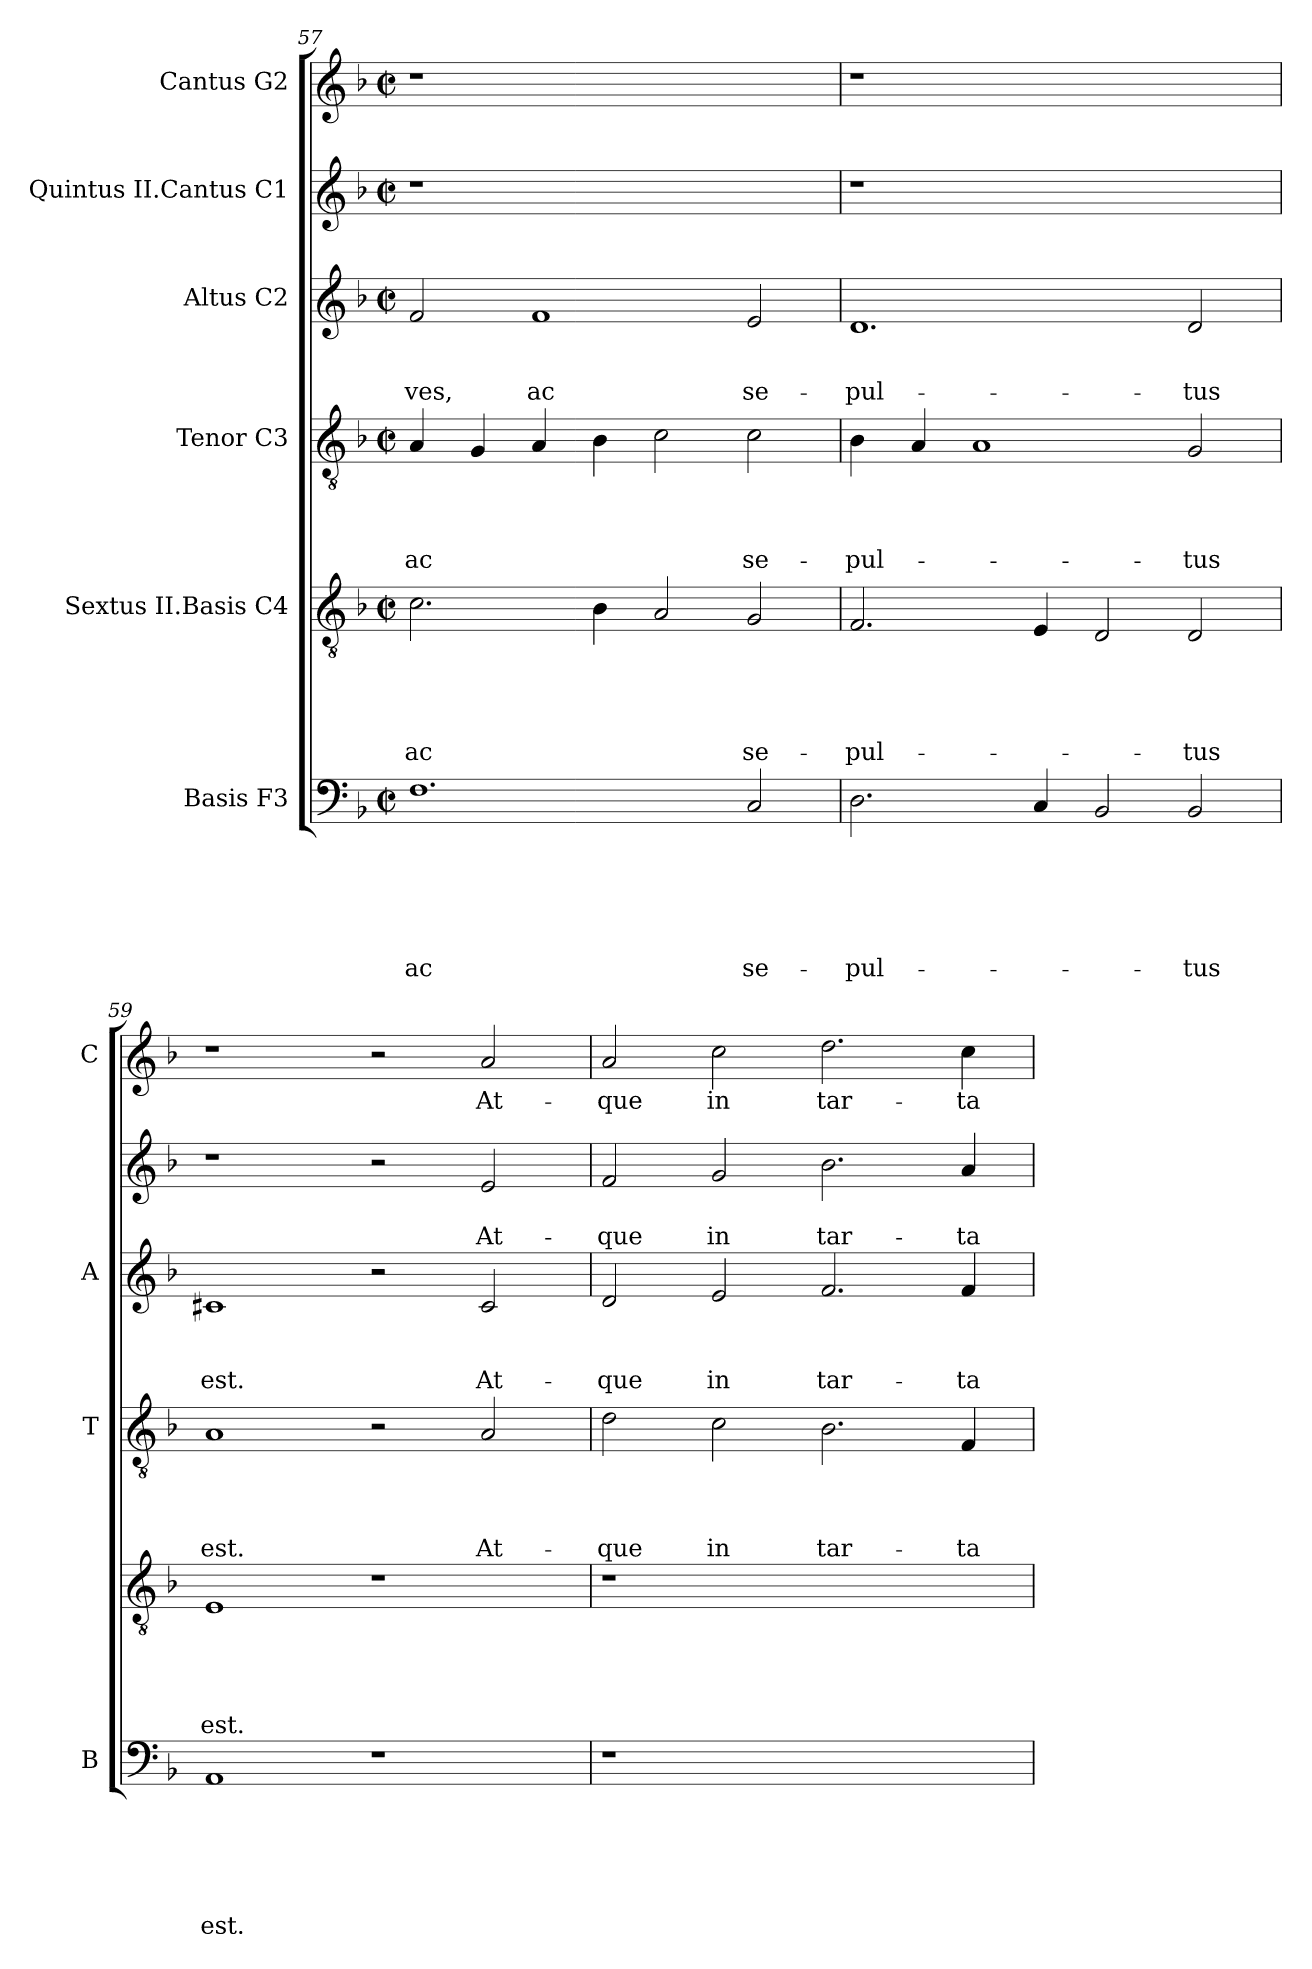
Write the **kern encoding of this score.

**kern	**text	**text	**text	**text	**text	**text	**kern	**text	**text	**text	**text	**text	**kern	**text	**text	**text	**text	**kern	**text	**text	**text	**kern	**text	**text	**kern	**text
*part6	*part6	*part6	*part6	*part6	*part6	*part6	*part5	*part5	*part5	*part5	*part5	*part5	*part4	*part4	*part4	*part4	*part4	*part3	*part3	*part3	*part3	*part2	*part2	*part2	*part1	*part1
*staff6	*staff6	*staff6	*staff6	*staff6	*staff6	*staff6	*staff5	*staff5	*staff5	*staff5	*staff5	*staff5	*staff4	*staff4	*staff4	*staff4	*staff4	*staff3	*staff3	*staff3	*staff3	*staff2	*staff2	*staff2	*staff1	*staff1
*I"Basis F3	*	*	*	*	*	*	*I"Sextus II.Basis C4	*	*	*	*	*	*I"Tenor C3	*	*	*	*	*I"Altus C2	*	*	*	*I"Quintus II.Cantus C1	*	*	*I"Cantus G2	*
*I'B	*	*	*	*	*	*	*	*	*	*	*	*	*I'T	*	*	*	*	*I'A	*	*	*	*	*	*	*I'C	*
*clefF4	*	*	*	*	*	*	*clefGv2	*	*	*	*	*	*clefGv2	*	*	*	*	*clefG2	*	*	*	*clefG2	*	*	*clefG2	*
*k[b-]	*	*	*	*	*	*	*k[b-]	*	*	*	*	*	*k[b-]	*	*	*	*	*k[b-]	*	*	*	*k[b-]	*	*	*k[b-]	*
*F:	*	*	*	*	*	*	*F:	*	*	*	*	*	*F:	*	*	*	*	*F:	*	*	*	*F:	*	*	*F:	*
*M2/2	*	*	*	*	*	*	*M2/2	*	*	*	*	*	*M2/2	*	*	*	*	*M2/2	*	*	*	*M2/2	*	*	*M2/2	*
*met(c|)	*	*	*	*	*	*	*met(c|)	*	*	*	*	*	*met(c|)	*	*	*	*	*met(c|)	*	*	*	*met(c|)	*	*	*met(c|)	*
=57	=57	=57	=57	=57	=57	=57	=57	=57	=57	=57	=57	=57	=57	=57	=57	=57	=57	=57	=57	=57	=57	=57	=57	=57	=57	=57
!	!	!	!	!	!	!LO:LY:b	!	!	!	!	!	!LO:LY:b	!	!	!	!	!LO:LY:b	!	!	!	!LO:LY:b	!	!	!	!	!
1.F	.	.	.	.	.	ac	2.c\	.	.	.	.	ac	4A/	.	.	.	ac	2f/	.	.	-ves,	1r	.	.	1r	.
.	.	.	.	.	.	.	.	.	.	.	.	.	4G/	.	.	.	.	.	.	.	.	.	.	.	.	.
!	!	!	!	!	!	!	!	!	!	!	!	!	!	!	!	!	!	!	!	!	!LO:LY:b	!	!	!	!	!
.	.	.	.	.	.	.	.	.	.	.	.	.	4A/	.	.	.	.	1f	.	.	ac	.	.	.	.	.
.	.	.	.	.	.	.	4B-\	.	.	.	.	.	4B-\	.	.	.	.	.	.	.	.	.	.	.	.	.
.	.	.	.	.	.	.	2A/	.	.	.	.	.	2c\	.	.	.	.	.	.	.	.	1ryy	.	.	1ryy	.
!	!	!	!	!	!	!LO:LY:b	!	!	!	!	!	!LO:LY:b	!	!	!	!	!LO:LY:b	!	!	!	!LO:LY:b	!	!	!	!	!
2C/	.	.	.	.	.	se-	2G/	.	.	.	.	se-	2c\	.	.	.	se-	2e/	.	.	se-	.	.	.	.	.
=58	=58	=58	=58	=58	=58	=58	=58	=58	=58	=58	=58	=58	=58	=58	=58	=58	=58	=58	=58	=58	=58	=58	=58	=58	=58	=58
!	!	!	!	!	!	!LO:LY:b	!	!	!	!	!	!LO:LY:b	!	!	!	!	!LO:LY:b	!	!	!	!LO:LY:b	!	!	!	!	!
2.D\	.	.	.	.	.	-pul-	2.F/	.	.	.	.	-pul-	4B-\	.	.	.	-pul-	1.d	.	.	-pul-	1r	.	.	1r	.
.	.	.	.	.	.	.	.	.	.	.	.	.	4A/	.	.	.	.	.	.	.	.	.	.	.	.	.
.	.	.	.	.	.	.	.	.	.	.	.	.	1A	.	.	.	.	.	.	.	.	.	.	.	.	.
4C/	.	.	.	.	.	.	4E/	.	.	.	.	.	.	.	.	.	.	.	.	.	.	.	.	.	.	.
2BB-/	.	.	.	.	.	.	2D/	.	.	.	.	.	.	.	.	.	.	.	.	.	.	1ryy	.	.	1ryy	.
!	!	!	!	!	!	!LO:LY:b	!	!	!	!	!	!LO:LY:b	!	!	!	!	!LO:LY:b	!	!	!	!LO:LY:b	!	!	!	!	!
2BB-/	.	.	.	.	.	-tus	2D/	.	.	.	.	-tus	2G/	.	.	.	-tus	2d/	.	.	-tus	.	.	.	.	.
=59	=59	=59	=59	=59	=59	=59	=59	=59	=59	=59	=59	=59	=59	=59	=59	=59	=59	=59	=59	=59	=59	=59	=59	=59	=59	=59
!	!	!	!	!	!	!LO:LY:b	!	!	!	!	!	!LO:LY:b	!	!	!	!	!LO:LY:b	!	!	!	!LO:LY:b	!	!	!	!	!
1AA	.	.	.	.	.	est.	1E	.	.	.	.	est.	1A	.	.	.	est.	1c#X	.	.	est.	1r	.	.	1r	.
1r	.	.	.	.	.	.	1r	.	.	.	.	.	2r	.	.	.	.	2r	.	.	.	2r	.	.	2r	.
!	!	!	!	!	!	!	!	!	!	!	!	!	!	!	!	!	!LO:LY:b	!	!	!	!LO:LY:b	!	!	!LO:LY:b	!	!LO:LY:b
.	.	.	.	.	.	.	.	.	.	.	.	.	2A/	.	.	.	At-	2c#/	.	.	At-	2e/	.	At-	2a/	At-
=60	=60	=60	=60	=60	=60	=60	=60	=60	=60	=60	=60	=60	=60	=60	=60	=60	=60	=60	=60	=60	=60	=60	=60	=60	=60	=60
!	!	!	!	!	!	!	!	!	!	!	!	!	!	!	!	!	!LO:LY:b	!	!	!	!LO:LY:b	!	!	!LO:LY:b	!	!LO:LY:b
1r	.	.	.	.	.	.	1r	.	.	.	.	.	2d\	.	.	.	-que	2d/	.	.	-que	2f/	.	-que	2a/	-que
!	!	!	!	!	!	!	!	!	!	!	!	!	!	!	!	!	!LO:LY:b	!	!	!	!LO:LY:b	!	!	!LO:LY:b	!	!LO:LY:b
.	.	.	.	.	.	.	.	.	.	.	.	.	2c\	.	.	.	in	2e/	.	.	in	2g/	.	in	2cc\	in
!	!	!	!	!	!	!	!	!	!	!	!	!	!	!	!	!	!LO:LY:b	!	!	!	!LO:LY:b	!	!	!LO:LY:b	!	!LO:LY:b
1ryy	.	.	.	.	.	.	1ryy	.	.	.	.	.	2.B-\	.	.	.	tar-	2.f/	.	.	tar-	2.b-\	.	tar-	2.dd\	tar-
!	!	!	!	!	!	!	!	!	!	!	!	!	!	!	!	!	!LO:LY:b	!	!	!	!LO:LY:b	!	!	!LO:LY:b	!	!LO:LY:b
.	.	.	.	.	.	.	.	.	.	.	.	.	4F/	.	.	.	-ta-	4f/	.	.	-ta-	4a/	.	-ta-	4cc\	-ta-
=	=	=	=	=	=	=	=	=	=	=	=	=	=	=	=	=	=	=	=	=	=	=	=	=	=	=
*-	*-	*-	*-	*-	*-	*-	*-	*-	*-	*-	*-	*-	*-	*-	*-	*-	*-	*-	*-	*-	*-	*-	*-	*-	*-	*-
